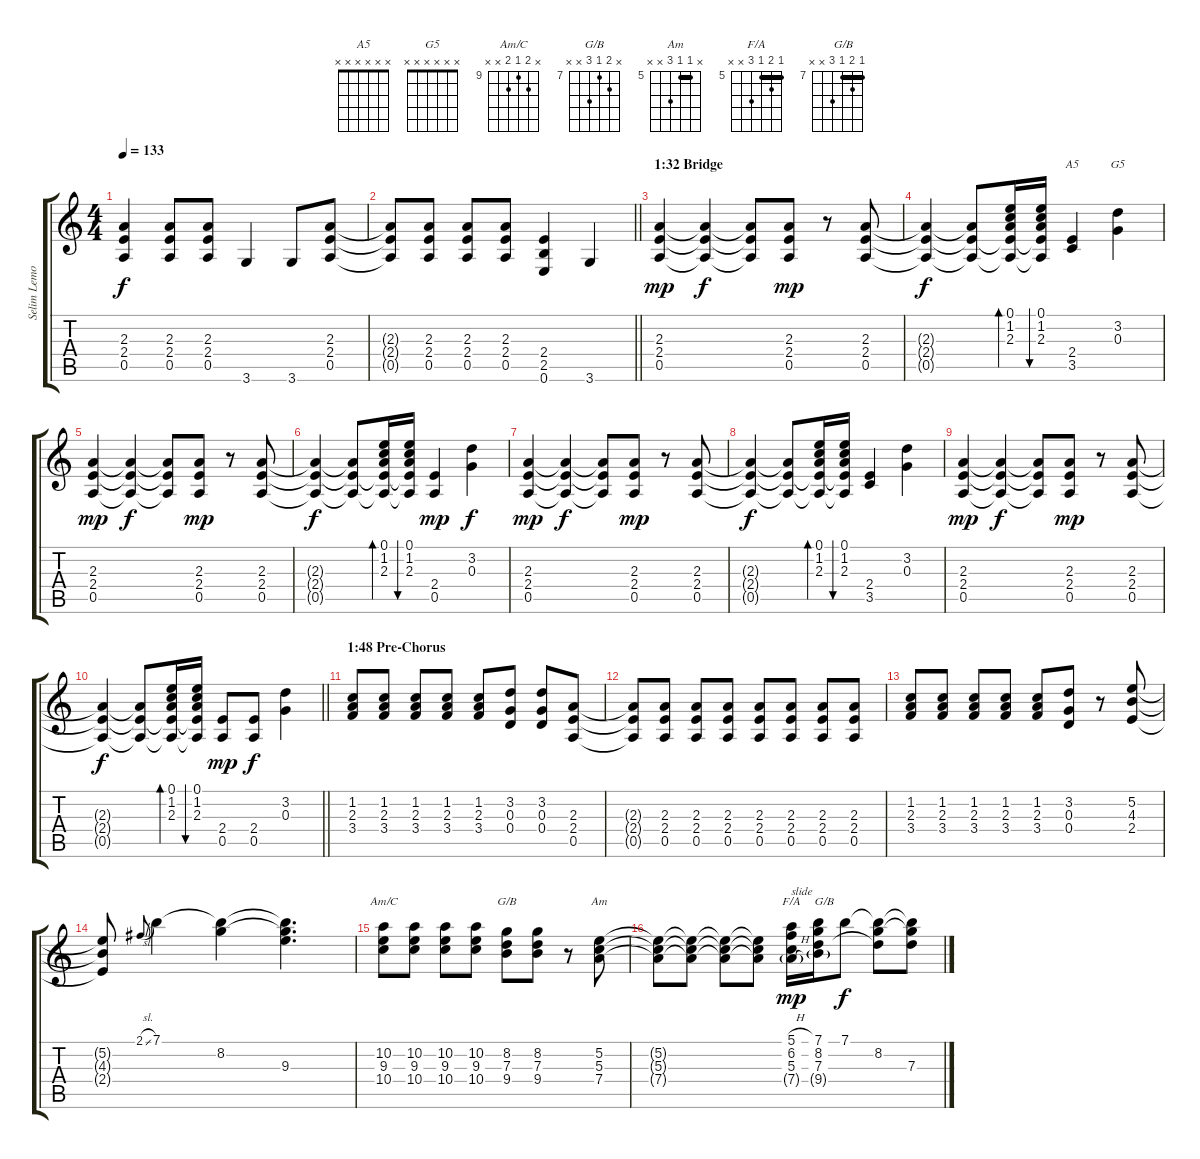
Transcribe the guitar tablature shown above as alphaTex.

\track ("Selim Lemouchi (Rhythm Guitar)" "Selim Lemo") {instrument overdrivenguitar}
\staff {score tabs}
\tuning (E4 B3 G3 D3 A2 E2) {hide}
\chord ("A5" x x x x x x)
\chord ("G5" x x x x x x)
\chord ("Am/C" x 10 9 10 x x) {firstfret 9}
\chord ("G/B" x 8 7 9 x x) {firstfret 7}
\chord ("Am" x 5 5 7 x x) {firstfret 5 barre 5}
\chord ("F/A" 5 6 5 7 x x) {firstfret 5 barre 5}
\chord ("    G/B" 7 8 7 9 x x) {firstfret 7 barre 7}
\ts (4 4)
\tempo 133
\clef g2
\ks c
(2.3 2.4 0.5).4{dy f} (2.3 2.4 0.5).8 (2.3 2.4 0.5).8 3.6.4 3.6.8 (2.3 2.4 0.5).8 |
\barLineRight lightlight
(2.3{t} 2.4{t} 0.5{t}).8 (2.3 2.4 0.5).8 (2.3 2.4 0.5).8 (2.3 2.4 0.5).8 (2.4 2.5 0.6).4 3.6.4 |
\section ("" "1:32 Bridge")
(2.3 2.4 0.5).4{dy mp} (2.3{t} 2.4{t} 0.5{t}).4{dy f} (2.3{t} 2.4{t} 0.5{t}).8 (2.3 2.4 0.5).8{dy mp} r.8 (2.3 2.4 0.5).8 |
(2.3{t} 2.4{t} 0.5{t}).4{dy f} (2.3{t} 2.4{t} 0.5{t}).8 (0.1 1.2 2.3 2.4{t} 0.5{t}).16{bd 30} (0.1 1.2 2.3 2.4{t} 0.5{t}).16{bu 30} (2.4 3.5).4{ch "A5"} (3.2 0.3).4{ch "G5"} |
(2.3 2.4 0.5).4{dy mp} (2.3{t} 2.4{t} 0.5{t}).4{dy f} (2.3{t} 2.4{t} 0.5{t}).8 (2.3 2.4 0.5).8{dy mp} r.8 (2.3 2.4 0.5).8 |
(2.3{t} 2.4{t} 0.5{t}).4{dy f} (2.3{t} 2.4{t} 0.5{t}).8 (0.1 1.2 2.3 2.4{t} 0.5{t}).16{bd 30} (0.1 1.2 2.3 2.4{t} 0.5{t}).16{bu 30} (2.4 0.5).4{dy mp} (3.2 0.3).4{dy f} |
(2.3 2.4 0.5).4{dy mp} (2.3{t} 2.4{t} 0.5{t}).4{dy f} (2.3{t} 2.4{t} 0.5{t}).8 (2.3 2.4 0.5).8{dy mp} r.8 (2.3 2.4 0.5).8 |
(2.3{t} 2.4{t} 0.5{t}).4{dy f} (2.3{t} 2.4{t} 0.5{t}).8 (0.1 1.2 2.3 2.4{t} 0.5{t}).16{bd 30} (0.1 1.2 2.3 2.4{t} 0.5{t}).16{bu 30} (2.4 3.5).4 (3.2 0.3).4 |
(2.3 2.4 0.5).4{dy mp} (2.3{t} 2.4{t} 0.5{t}).4{dy f} (2.3{t} 2.4{t} 0.5{t}).8 (2.3 2.4 0.5).8{dy mp} r.8 (2.3 2.4 0.5).8 |
\barLineRight lightlight
(2.3{t} 2.4{t} 0.5{t}).4{dy f} (2.3{t} 2.4{t} 0.5{t}).8 (0.1 1.2 2.3 2.4{t} 0.5{t}).16{bd 30} (0.1 1.2 2.3 2.4{t} 0.5{t}).16{bu 30} (2.4 0.5).8{dy mp} (2.4 0.5).8{dy f} (3.2 0.3).4 |
\section ("" "1:48 Pre-Chorus")
(1.2 2.3 3.4).8 (1.2 2.3 3.4).8 (1.2 2.3 3.4).8 (1.2 2.3 3.4).8 (1.2 2.3 3.4).8 (3.2 0.3 0.4).8 (3.2 0.3 0.4).8 (2.3 2.4 0.5).8 |
(2.3{t} 2.4{t} 0.5{t}).8 (2.3 2.4 0.5).8 (2.3 2.4 0.5).8 (2.3 2.4 0.5).8 (2.3 2.4 0.5).8 (2.3 2.4 0.5).8 (2.3 2.4 0.5).8 (2.3 2.4 0.5).8 |
(1.2 2.3 3.4).8 (1.2 2.3 3.4).8 (1.2 2.3 3.4).8 (1.2 2.3 3.4).8 (1.2 2.3 3.4).8 (3.2 0.3 0.4).8 r.8 (5.2 4.3 2.4).8 |
(5.2{t} 4.3{t} 2.4{t}).8 2.1{sl}.8{gr onbeat} 7.1.4 (7.1{t} 8.2).4 (7.1{t} 8.2{t} 9.3).4{d} |
(10.2 9.3 10.4).8{ch "Am/C"} (10.2 9.3 10.4).8 (10.2 9.3 10.4).8 (10.2 9.3 10.4).8 (8.2 7.3 9.4).8{ch "G/B"} (8.2 7.3 9.4).8 r.8 (5.2 5.3 7.4).8{ch "Am"} |
(5.2{t} 5.3{t} 7.4{t}).8 (5.2{t} 5.3{t} 7.4{t}).8 (5.2{t} 5.3{t} 7.4{t}).8 (5.2{t} 5.3{t} 7.4{t}).8 (5.1{h} 6.2{h} 5.3{h} 7.4{h g}).16{ch "F/A" txt "slide" dy mp} (7.1 8.2 7.3 9.4{g}).16{ch "    G/B"} 7.1.8{dy f} (7.1{t} 8.2 7.3{t}).8 (7.1{t} 8.2{t} 7.3).8
